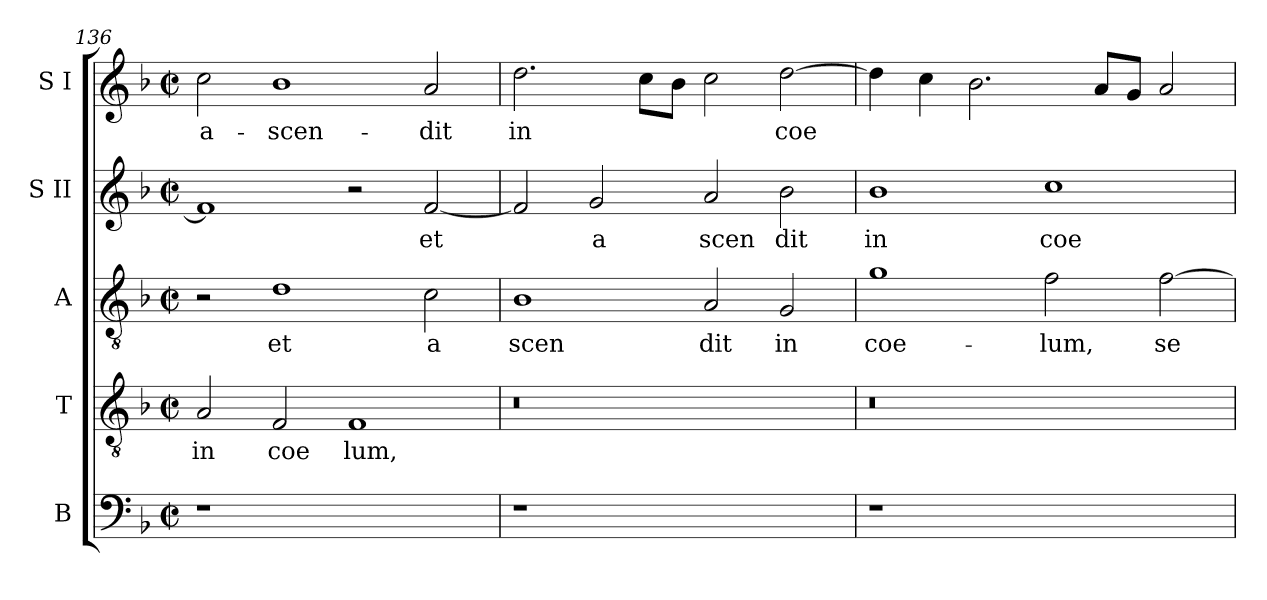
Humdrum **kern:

**kern	**kern	**text	**kern	**text	**kern	**text	**kern	**text
*part5	*part4	*part4	*part3	*part3	*part2	*part2	*part1	*part1
*staff5	*staff4	*staff4	*staff3	*staff3	*staff2	*staff2	*staff1	*staff1
*I"B	*I"T	*	*I"A	*	*I"S II	*	*I"S I	*
*I'B	*I'T	*	*I'A	*	*I'S II	*	*I'S I	*
*clefF4	*clefGv2	*	*clefGv2	*	*clefG2	*	*clefG2	*
*k[b-]	*k[b-]	*	*k[b-]	*	*k[b-]	*	*k[b-]	*
*F:	*F:	*	*F:	*	*F:	*	*F:	*
*M2/2	*M2/2	*	*M2/2	*	*M2/2	*	*M2/2	*
*met(c|)	*met(c|)	*	*met(c|)	*	*met(c|)	*	*met(c|)	*
=136	=136	=136	=136	=136	=136	=136	=136	=136
!	!	!LO:LY:b:cj	!	!	!	!LO:LY:b:cj	!	!LO:LY:b:cj
1r	2A/	in	2r	.	1f]	.	2cc\	a-
!	!	!LO:LY:b:cj	!	!LO:LY:b:cj	!	!	!	!LO:LY:b:cj
.	2F/	coe	1d	et	.	.	1b-	-scen-
!	!	!LO:LY:b:cj	!	!	!	!	!	!
1ryy	1F	lum,	.	.	2r	.	.	.
!	!	!	!	!LO:LY:b:cj	!	!LO:LY:b:cj	!	!LO:LY:b:cj
.	.	.	2c\	a	[<2f/	et	2a/	-dit
=137	=137	=137	=137	=137	=137	=137	=137	=137
!	!	!	!	!LO:LY:b:cj	!	!LO:LY:b:cj	!	!LO:LY:b:cj
1r	0r	.	1B-	scen	2f/]	.	2.dd\	in
!	!	!	!	!	!	!LO:LY:b:cj	!	!
.	.	.	.	.	2g/	a	.	.
!	!	!	!	!	!	!	!	!LO:LY:b:cj
.	.	.	.	.	.	.	8cc\L	.
!	!	!	!	!	!	!	!	!LO:LY:b:cj
.	.	.	.	.	.	.	8b-\J	.
!	!	!	!	!LO:LY:b:cj	!	!LO:LY:b:cj	!	!LO:LY:b:cj
1ryy	.	.	2A/	dit	2a/	scen	2cc\	.
!	!	!	!	!LO:LY:b:cj	!	!LO:LY:b:cj	!	!LO:LY:b:cj
.	.	.	2G/	in	2b-\	dit	[<2dd\	coe-
!!LO:PB:g=z
=138	=138	=138	=138	=138	=138	=138	=138	=138
!	!	!	!	!LO:LY:b:cj	!	!LO:LY:b:cj	!	!LO:LY:b:cj
1r	0r	.	1g	coe-	1b-	in	4dd\]	--
!	!	!	!	!	!	!	!	!LO:LY:b:cj
.	.	.	.	.	.	.	4cc\	--
!	!	!	!	!	!	!	!	!LO:LY:b:cj
.	.	.	.	.	.	.	2.b-\	--
!	!	!	!	!LO:LY:b:cj	!	!LO:LY:b:cj	!	!
1ryy	.	.	2f\	-lum,	1cc	coe	.	.
!	!	!	!	!	!	!	!	!LO:LY:b:cj
.	.	.	.	.	.	.	8a/L	--
!	!	!	!	!	!	!	!	!LO:LY:b:cj
.	.	.	.	.	.	.	8g/J	--
!	!	!	!	!LO:LY:b:cj	!	!	!	!LO:LY:b:cj
.	.	.	[>2f\	se-	.	.	2a/	--
=	=	=	=	=	=	=	=	=
*-	*-	*-	*-	*-	*-	*-	*-	*-
